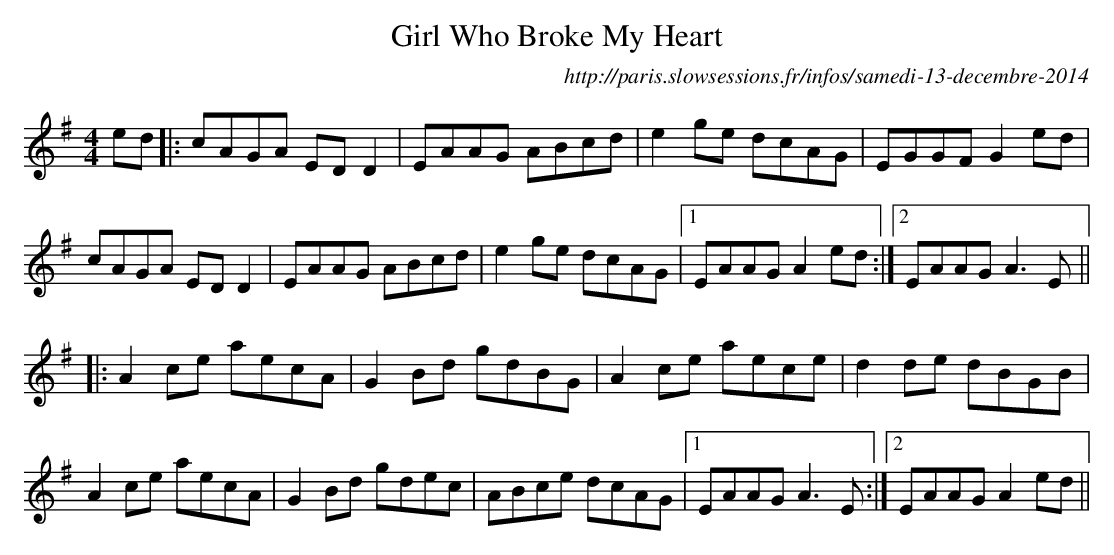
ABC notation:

X:1
T:Girl Who Broke My Heart
O:http://paris.slowsessions.fr/infos/samedi-13-decembre-2014
M:4/4
K:Ador
ed|:cAGA ED D2|EAAG ABcd|e2ge dcAG|EGGF G2ed|
cAGA EDD2|EAAG ABcd|e2 ge dcAG|1 EAAG A2ed:|2 EAAG A3E||
|:A2ce aecA|G2Bd gdBG|A2ce aece|d2de dBGB|
A2ce aecA|G2Bd gdec|ABce dcAG|1 EAAG A3E:|2 EAAG A2 ed||
